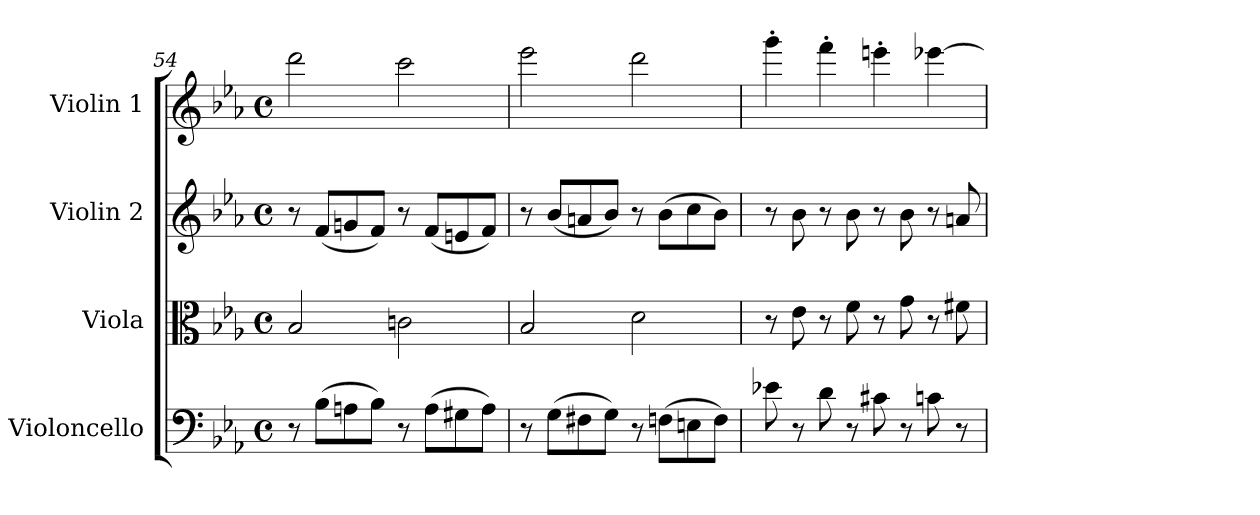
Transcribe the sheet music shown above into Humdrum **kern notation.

**kern	**kern	**kern	**kern
*part4	*part3	*part2	*part1
*staff4	*staff3	*staff2	*staff1
*I"Violoncello	*I"Viola	*I"Violin 2	*I"Violin 1
*I'Vc	*I'Vla	*I'Vln	*I'Vln
!!LO:LB:g=z
*clefF4	*clefC3	*clefG2	*clefG2
*k[b-e-a-]	*k[b-e-a-]	*k[b-e-a-]	*k[b-e-a-]
*M4/4	*M4/4	*M4/4	*M4/4
*met(c)	*met(c)	*met(c)	*met(c)
=54	=54	=54	=54
8r	2B-/	8r	2ddd\
(8B-\L	.	(8f/L	.
8An\	.	8gn/	.
8B-\J)	.	8f/J)	.
8r	2cn\	8r	2ccc\
(8A\L	.	(8f/L	.
8G#X\	.	8en/	.
8A\J)	.	8f/J)	.
=55	=55	=55	=55
8r	2B-/	8r	2eee-\
(8G\L	.	(8b-/L	.
8F#X\	.	8an/	.
8G\J)	.	8b-/J)	.
8r	2d\	8r	2ddd\
(8Fn\L	.	(8b-\L	.
8En\	.	8cc\	.
8F\J)	.	8b-\J)	.
=56	=56	=56	=56
8e-X\	8r	8r	4ggg'\
8r	8e-\	8b-\	.
8d\	8r	8r	4fff'\
8r	8f\	8b-\	.
8c#X\	8r	8r	4eeen'\
8r	8g\	8b-\	.
8cn\	8r	8r	[4eee-X\
8r	8f#X\	8an/	.
=	=	=	=
*-	*-	*-	*-
